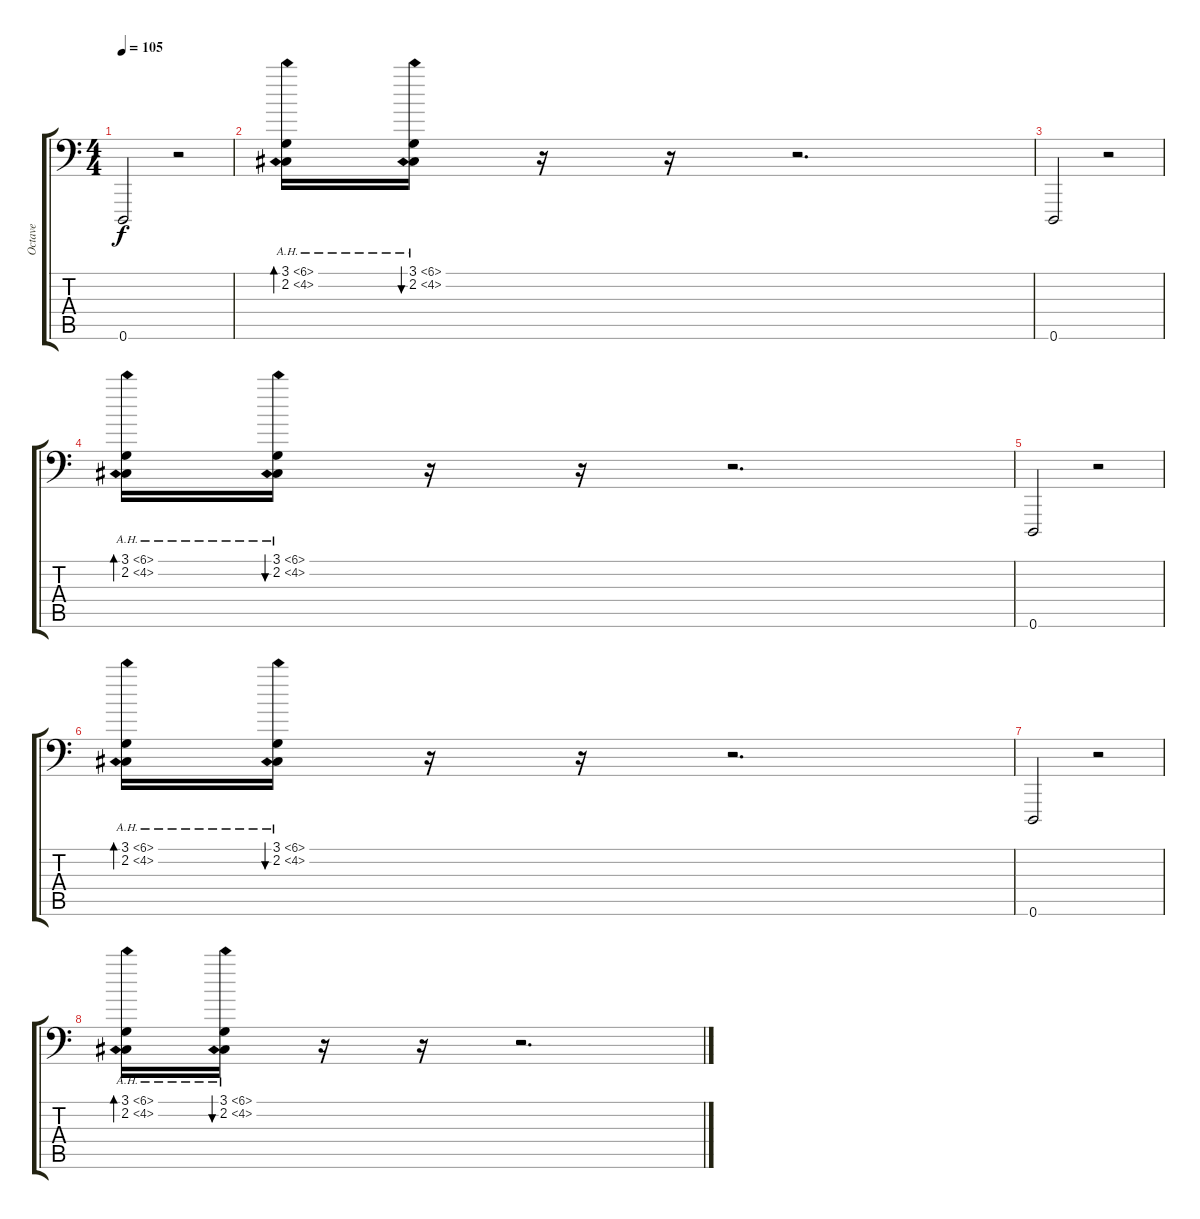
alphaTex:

\track ("Octave" "Octave") {instrument lead2sawtooth}
\staff {score tabs}
\tuning (E3 B2 G2 D2 A1 D1) {hide}
\ts (4 4)
\tempo 105
\clef f4
\ks c
0.6.2{dy f volume 15 balance 8 instrument lead2sawtooth} r.2 |
(3.1{ah 3} 2.2{ah 2}).16{bd 480 instrument lead5charang} (3.1{ah 3} 2.2{ah 2}).16{bu 480} r.16 r.16 r.2{d} |
0.6.2{volume 15 balance 8 instrument lead2sawtooth} r.2 |
(3.1{ah 3} 2.2{ah 2}).16{bd 480 instrument lead5charang} (3.1{ah 3} 2.2{ah 2}).16{bu 480} r.16 r.16 r.2{d} |
0.6.2{volume 15 balance 8 instrument lead2sawtooth} r.2 |
(3.1{ah 3} 2.2{ah 2}).16{bd 480 instrument lead5charang} (3.1{ah 3} 2.2{ah 2}).16{bu 480} r.16 r.16 r.2{d} |
0.6.2{volume 15 balance 8 instrument lead2sawtooth} r.2 |
(3.1{ah 3} 2.2{ah 2}).16{bd 480 instrument lead5charang} (3.1{ah 3} 2.2{ah 2}).16{bu 480} r.16 r.16 r.2{d}
